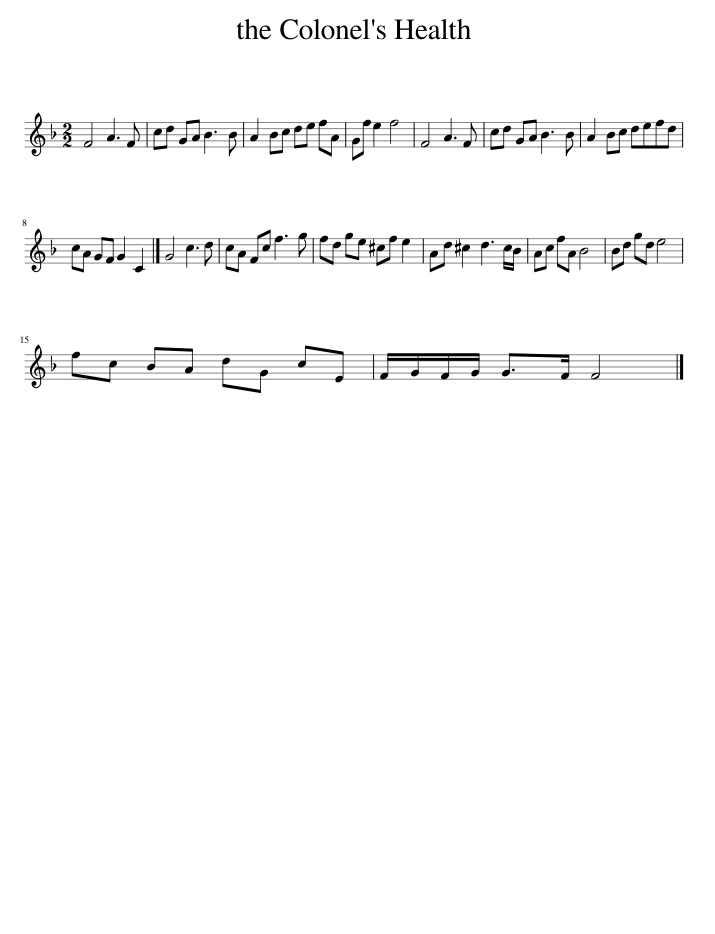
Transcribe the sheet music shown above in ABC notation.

X:1
L:1/8
M:2/2
I:linebreak $
K:F
V:1 treble
V:1
 F4 A3 F | cd GA B3 B | A2 Bc de fA | Gf e2 f4 | F4 A3 F | %5
 cd GA B3 B | A2 Bc defd |$ cA GF G2 C2 |] G4 c3 d | cA Fc f3 g | %10
 fd ge ^cf e2 | Ad ^c2 d3 c/B/ | Ac fA B4 | Bd gd e4 |$ fc BA dG cE | %15
 F/G/F/G/ G>F F4 |] %16
